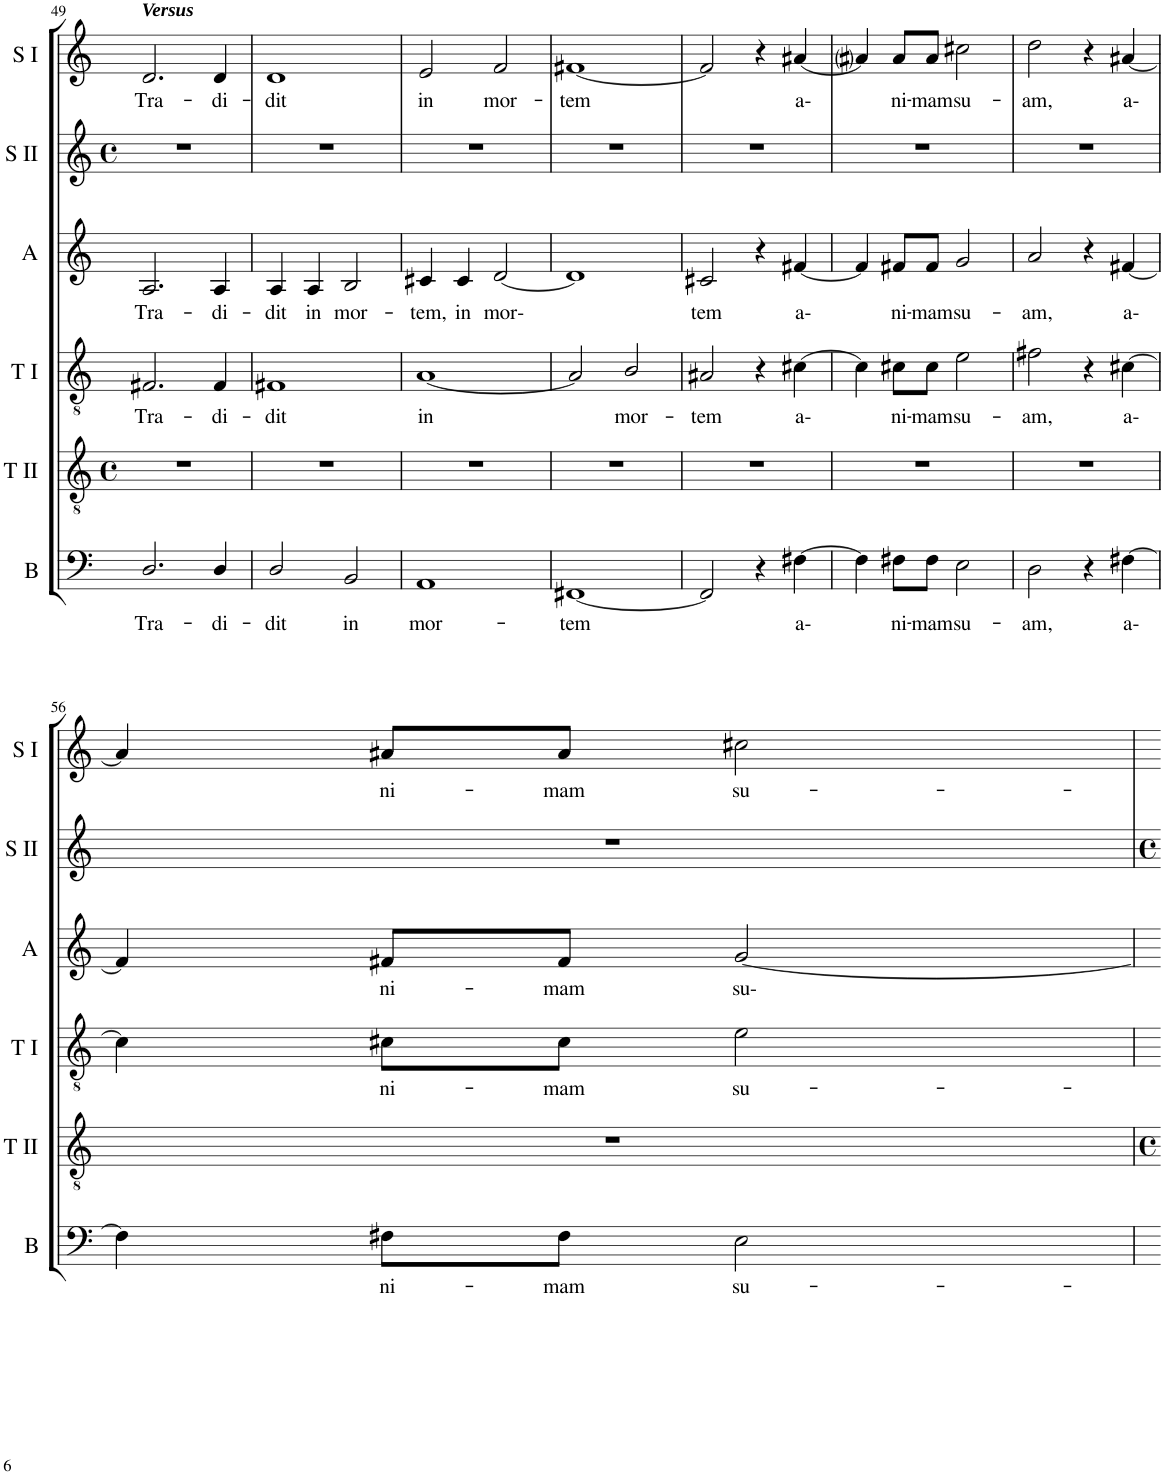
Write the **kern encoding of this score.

**kern	**text	**kern	**kern	**text	**kern	**text	**kern	**kern	**text
*part6	*part6	*part5	*part4	*part4	*part3	*part3	*part2	*part1	*part1
*staff6	*staff6	*staff5	*staff4	*staff4	*staff3	*staff3	*staff2	*staff1	*staff1
*I"Bass	*	*I"Tenor II	*I"Tenor I	*	*I"Alto	*	*I"Soprano II	*I"Soprano I	*
*I'B	*	*I'T II	*I'T I	*	*I'A	*	*I'S II	*I'S I	*
!!LO:PB:g=z
*clefF4	*	*clefGv2	*clefGv2	*	*clefG2	*	*clefG2	*clefG2	*
*k[]	*	*k[]	*k[]	*	*k[]	*	*k[]	*k[]	*
*M4/4	*	*M4/4	*M4/4	*	*M4/4	*	*M4/4	*M4/4	*
*met(c)	*	*met(c)	*met(c)	*	*met(c)	*	*met(c)	*met(c)	*
=49	=49	=49	=49	=49	=49	=49	=49	=49	=49
!	!	!	!	!	!	!	!	!LO:TX:a:Bi:t=Versus	!
!	!LO:LY:b	!	!	!LO:LY:b	!	!LO:LY:b	!	!	!LO:LY:b
2.D/	Tra-	1r	2.F#X/	Tra-	2.A/	Tra-	1r	2.d/	Tra-
!	!LO:LY:b	!	!	!LO:LY:b	!	!LO:LY:b	!	!	!LO:LY:b
4D/	-di-	.	4F#/	-di-	4A/	-di-	.	4d/	-di-
=50	=50	=50	=50	=50	=50	=50	=50	=50	=50
!	!LO:LY:b	!	!	!LO:LY:b	!	!LO:LY:b	!	!	!LO:LY:b
2D/	-dit	1r	1F#X	-dit	4A/	-dit	1r	1d	-dit
!	!	!	!	!	!	!LO:LY:b	!	!	!
.	.	.	.	.	4A/	in	.	.	.
!	!LO:LY:b	!	!	!	!	!LO:LY:b	!	!	!
2BB/	in	.	.	.	2B/	mor-	.	.	.
=51	=51	=51	=51	=51	=51	=51	=51	=51	=51
!	!LO:LY:b	!	!	!LO:LY:b	!	!LO:LY:b	!	!	!LO:LY:b
1AA	mor-	1r	[1A	in	4c#X/	-tem,	1r	2e/	in
!	!	!	!	!	!	!LO:LY:b	!	!	!
.	.	.	.	.	4c#/	in	.	.	.
!	!	!	!	!	!	!LO:LY:b	!	!	!LO:LY:b
.	.	.	.	.	[2d/	mor-	.	2f/	mor-
=52	=52	=52	=52	=52	=52	=52	=52	=52	=52
!	!LO:LY:b	!	!	!	!	!	!	!	!LO:LY:b
[1FF#X	-tem	1r	2A/]	.	1d]	.	1r	[1f#X	-tem
!	!	!	!	!LO:LY:b	!	!	!	!	!
.	.	.	2B/	mor-	.	.	.	.	.
=53	=53	=53	=53	=53	=53	=53	=53	=53	=53
!	!	!	!	!LO:LY:b	!	!LO:LY:b	!	!	!
2FF#/]	.	1r	2A#X/	-tem	2c#X/	tem	1r	2f#/]	.
4r	.	.	4r	.	4r	.	.	4r	.
!	!LO:LY:b	!	!	!LO:LY:b	!	!LO:LY:b	!	!	!LO:LY:b
[4F#X\	a-	.	[4c#X\	a-	[4f#X/	a-	.	[4a#X/	a-
=54	=54	=54	=54	=54	=54	=54	=54	=54	=54
4F#\]	.	1r	4c#\]	.	4f#/]	.	1r	4a#i/]	.
!	!LO:LY:b	!	!	!LO:LY:b	!	!LO:LY:b	!	!	!LO:LY:b
8F#X\L	ni-	.	8c#X\L	ni-	8f#X/L	ni-	.	8a#/L	ni-
!	!LO:LY:b	!	!	!LO:LY:b	!	!LO:LY:b	!	!	!LO:LY:b
8F#\J	-mam	.	8c#\J	-mam	8f#/J	-mam	.	8a#/J	-mam
!	!LO:LY:b	!	!	!LO:LY:b	!	!LO:LY:b	!	!	!LO:LY:b
2E\	su-	.	2e\	su-	2g/	su-	.	2cc#X\	su-
=55	=55	=55	=55	=55	=55	=55	=55	=55	=55
!	!LO:LY:b	!	!	!LO:LY:b	!	!LO:LY:b	!	!	!LO:LY:b
2D\	-am,	1r	2f#X\	-am,	2a/	-am,	1r	2dd\	-am,
4r	.	.	4r	.	4r	.	.	4r	.
!	!LO:LY:b	!	!	!LO:LY:b	!	!LO:LY:b	!	!	!LO:LY:b
[4F#X\	a-	.	[4c#X\	a-	[4f#X/	a-	.	[4a#X/	a-
!!LO:LB:g=z
=56	=56	=56	=56	=56	=56	=56	=56	=56	=56
4F#\]	.	1r	4c#\]	.	4f#/]	.	1r	4a#/]	.
!	!LO:LY:b	!	!	!LO:LY:b	!	!LO:LY:b	!	!	!LO:LY:b
8F#X\L	ni-	.	8c#X\L	ni-	8f#X/L	ni-	.	8a#X/L	ni-
!	!LO:LY:b	!	!	!LO:LY:b	!	!LO:LY:b	!	!	!LO:LY:b
8F#\J	-mam	.	8c#\J	-mam	8f#/J	-mam	.	8a#/J	-mam
!	!LO:LY:b	!	!	!LO:LY:b	!	!LO:LY:b	!	!	!LO:LY:b
2E\	su-	.	2e\	su-	[2g/	su-	.	2cc#X\	su-
=	=	=	=	=	=	=	=	=	=
*-	*-	*-	*-	*-	*-	*-	*-	*-	*-
